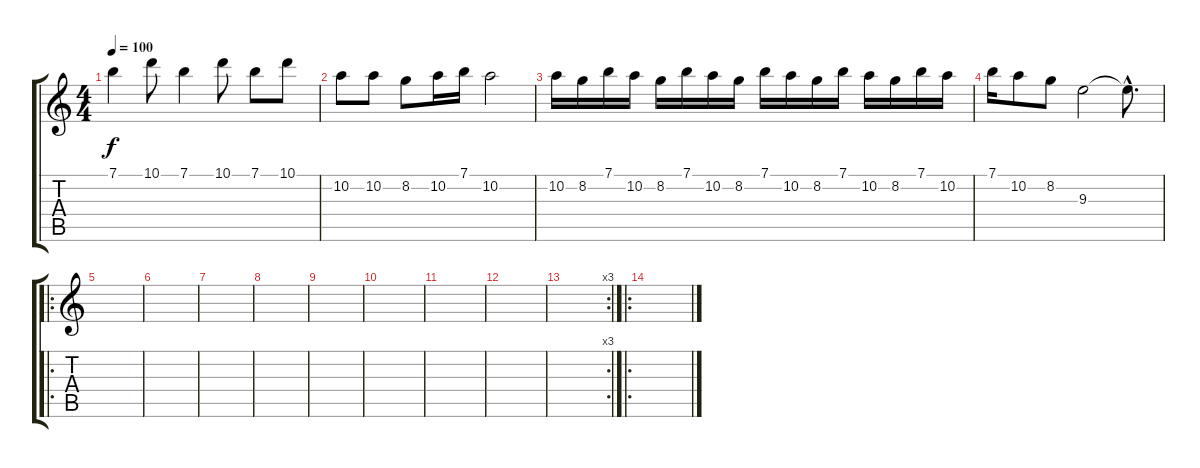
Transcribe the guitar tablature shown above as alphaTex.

\track "" {instrument distortionguitar}
\staff {score tabs}
\tuning (E4 B3 G3 D3 A2 E2) {hide}
\ts (4 4)
\tempo 100
\clef g2
\ks c
7.1.4{dy f} 10.1.8 7.1.4 10.1.8 7.1.8 10.1.8 |
10.2.8 10.2.8 8.2.8 10.2.16 7.1.16 10.2.2 |
10.2.16 8.2.16 7.1.16 10.2.16 8.2.16 7.1.16 10.2.16 8.2.16 7.1.16 10.2.16 8.2.16 7.1.16 10.2.16 8.2.16 7.1.16 10.2.16 |
7.1.16 10.2.8 8.2.8 9.3.2 9.3{hac t}.8{d} |
\ro
|
|
|
|
|
|
|
|
\rc 3
|
\ro
